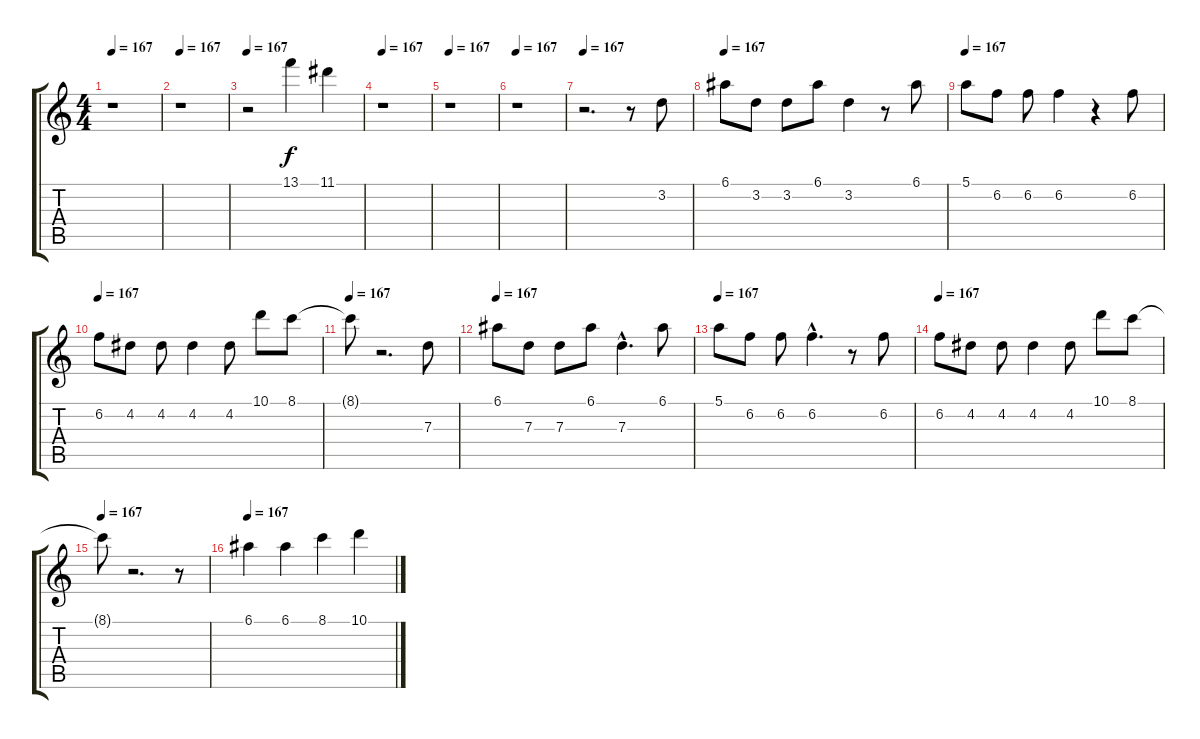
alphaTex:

\track "" {instrument distortionguitar}
\staff {score tabs}
\tuning (E4 B3 G3 D3 A2 E2) {hide}
\ts (4 4)
\tempo 167
\clef g2
\ks c
r.1{dy f} |
\tempo 167
r.1 |
\tempo 167
r.2 13.1.4 11.1.4 |
\tempo 167
r.1 |
\tempo 167
r.1 |
\tempo 167
r.1 |
\tempo 167
r.2{d} r.8 3.2.8 |
\tempo 167
6.1.8 3.2.8 3.2.8 6.1.8 3.2.4 r.8 6.1.8 |
\tempo 167
5.1.8 6.2.8 6.2.8 6.2.4 r.4 6.2.8 |
\tempo 167
6.2.8 4.2.8 4.2.8 4.2.4 4.2.8 10.1.8 8.1.8 |
\tempo 167
8.1{t}.8 r.2{d} 7.3.8 |
\tempo 167
6.1.8 7.3.8 7.3.8 6.1.8 7.3{hac}.4{d} 6.1.8 |
\tempo 167
5.1.8 6.2.8 6.2.8 6.2{hac}.4{d} r.8 6.2.8 |
\tempo 167
6.2.8 4.2.8 4.2.8 4.2.4 4.2.8 10.1.8 8.1.8 |
\tempo 167
8.1{t}.8 r.2{d} r.8 |
\tempo 167
6.1.4 6.1.4 8.1.4 10.1.4
